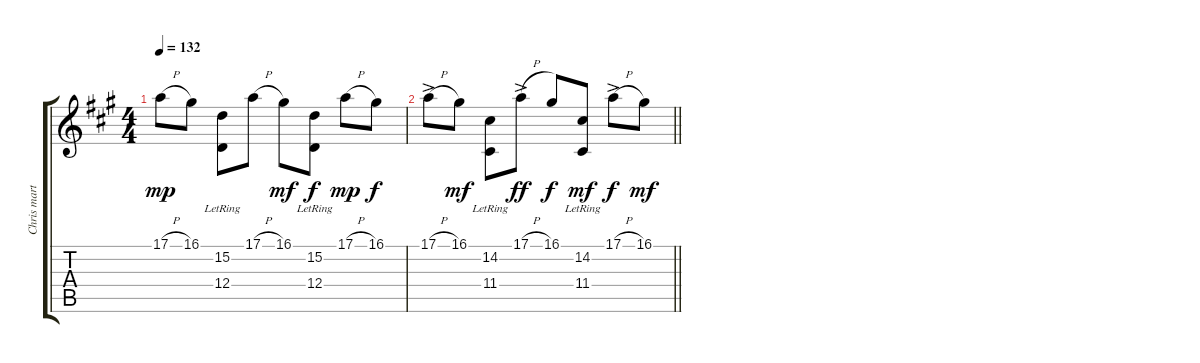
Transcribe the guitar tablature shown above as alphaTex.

\track ("Chris martin-Piano" "Chris mart") {instrument brightacousticpiano}
\staff {score tabs}
\tuning (E4 B3 G3 D3 A2 E2) {hide}
\ts (4 4)
\tempo 132
\clef g2
\ks a
17.1{h}.8{dy mp} 16.1.8 (15.2{lr} 12.4{lr}).8 17.1{h}.8 16.1.8{dy mf} (15.2{lr} 12.4{lr}).8{dy f} 17.1{h}.8{dy mp} 16.1.8{dy f} |
\barLineRight lightlight
17.1{h ac}.8 16.1.8{dy mf} (14.2{lr} 11.4{lr}).8 17.1{h ac}.8{dy ff} 16.1.8{dy f} (14.2{lr} 11.4{lr}).8{dy mf} 17.1{h ac}.8{dy f} 16.1.8{dy mf}
